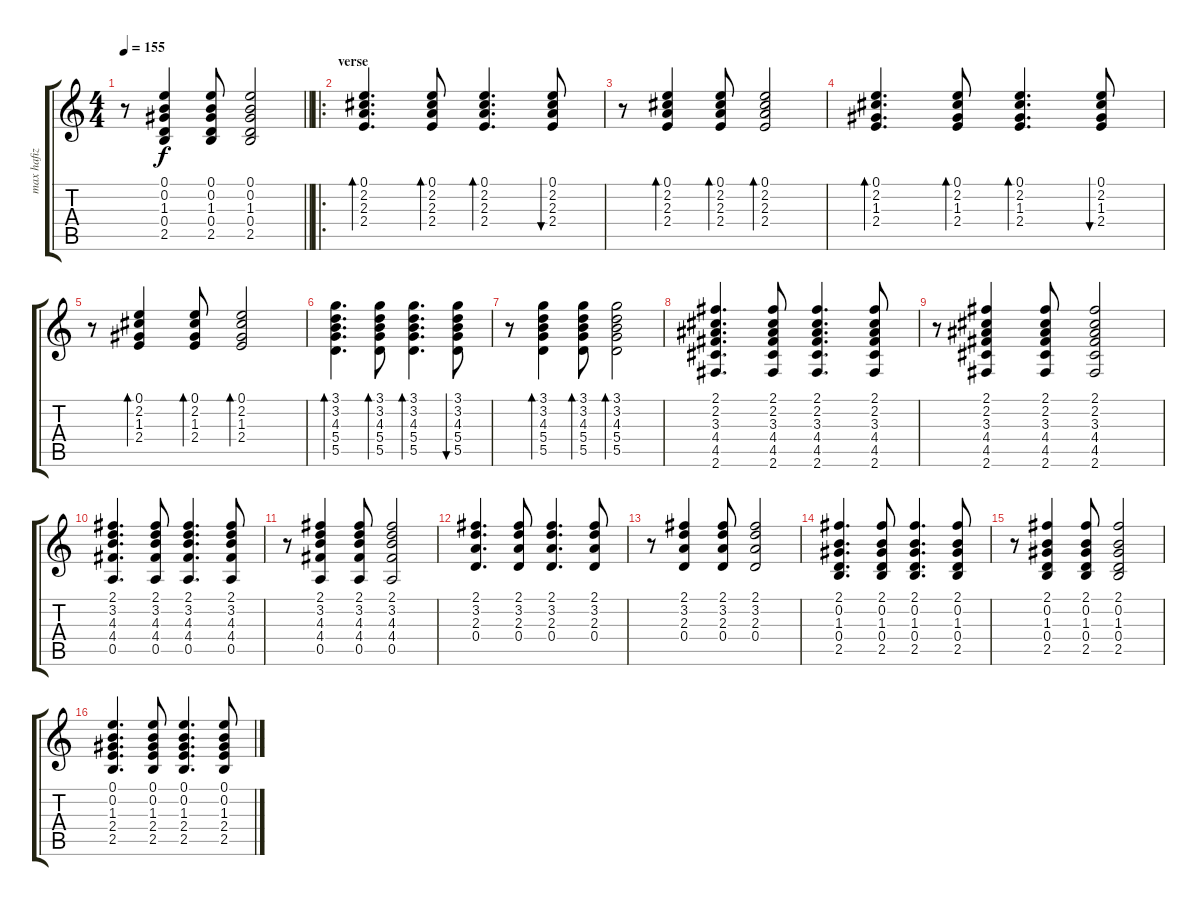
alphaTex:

\track ("max hafiz" "max hafiz") {instrument electricguitarclean}
\staff {score tabs}
\tuning (E4 B3 G3 D3 A2 E2) {hide}
\ts (4 4)
\tempo 155
\clef g2
\barLineRight lightlight
\ks c
r.8{dy f} (0.1 0.2 1.3 0.4 2.5).4 (0.1 0.2 1.3 0.4 2.5).8 (0.1 0.2 1.3 0.4 2.5).2 |
\ro
\section ("" "verse")
(0.1 2.2 2.3 2.4).4{d bd 120} (0.1 2.2 2.3 2.4).8{bd 60} (0.1 2.2 2.3 2.4).4{d bd 60} (0.1 2.2 2.3 2.4).8{bu 480} |
r.8 (0.1 2.2 2.3 2.4).4{bd 60} (0.1 2.2 2.3 2.4).8{bd 60} (0.1 2.2 2.3 2.4).2{bd 60} |
(0.1 2.2 1.3 2.4).4{d bd 60} (0.1 2.2 1.3 2.4).8{bd 60} (0.1 2.2 1.3 2.4).4{d bd 60} (0.1 2.2 1.3 2.4).8{bu 480} |
r.8 (0.1 2.2 1.3 2.4).4{bd 60} (0.1 2.2 1.3 2.4).8{bd 60} (0.1 2.2 1.3 2.4).2{bd 60} |
(3.1 3.2 4.3 5.4 5.5).4{d bd 60} (3.1 3.2 4.3 5.4 5.5).8{bd 60} (3.1 3.2 4.3 5.4 5.5).4{d bd 60} (3.1 3.2 4.3 5.4 5.5).8{bu 60} |
r.8 (3.1 3.2 4.3 5.4 5.5).4{bd 60} (3.1 3.2 4.3 5.4 5.5).8{bd 60} (3.1 3.2 4.3 5.4 5.5).2{bd 60} |
(2.1 2.2 3.3 4.4 4.5 2.6).4{d} (2.1 2.2 3.3 4.4 4.5 2.6).8 (2.1 2.2 3.3 4.4 4.5 2.6).4{d} (2.1 2.2 3.3 4.4 4.5 2.6).8 |
r.8 (2.1 2.2 3.3 4.4 4.5 2.6).4 (2.1 2.2 3.3 4.4 4.5 2.6).8 (2.1 2.2 3.3 4.4 4.5 2.6).2 |
(2.1 3.2 4.3 4.4 0.5).4{d} (2.1 3.2 4.3 4.4 0.5).8 (2.1 3.2 4.3 4.4 0.5).4{d} (2.1 3.2 4.3 4.4 0.5).8 |
r.8 (2.1 3.2 4.3 4.4 0.5).4 (2.1 3.2 4.3 4.4 0.5).8 (2.1 3.2 4.3 4.4 0.5).2 |
(2.1 3.2 2.3 0.4).4{d} (2.1 3.2 2.3 0.4).8 (2.1 3.2 2.3 0.4).4{d} (2.1 3.2 2.3 0.4).8 |
r.8 (2.1 3.2 2.3 0.4).4 (2.1 3.2 2.3 0.4).8 (2.1 3.2 2.3 0.4).2 |
(2.1 0.2 1.3 0.4 2.5).4{d} (2.1 0.2 1.3 0.4 2.5).8 (2.1 0.2 1.3 0.4 2.5).4{d} (2.1 0.2 1.3 0.4 2.5).8 |
r.8 (2.1 0.2 1.3 0.4 2.5).4 (2.1 0.2 1.3 0.4 2.5).8 (2.1 0.2 1.3 0.4 2.5).2 |
(0.1 0.2 1.3 2.4 2.5).4{d} (0.1 0.2 1.3 2.4 2.5).8 (0.1 0.2 1.3 2.4 2.5).4{d} (0.1 0.2 1.3 2.4 2.5).8
